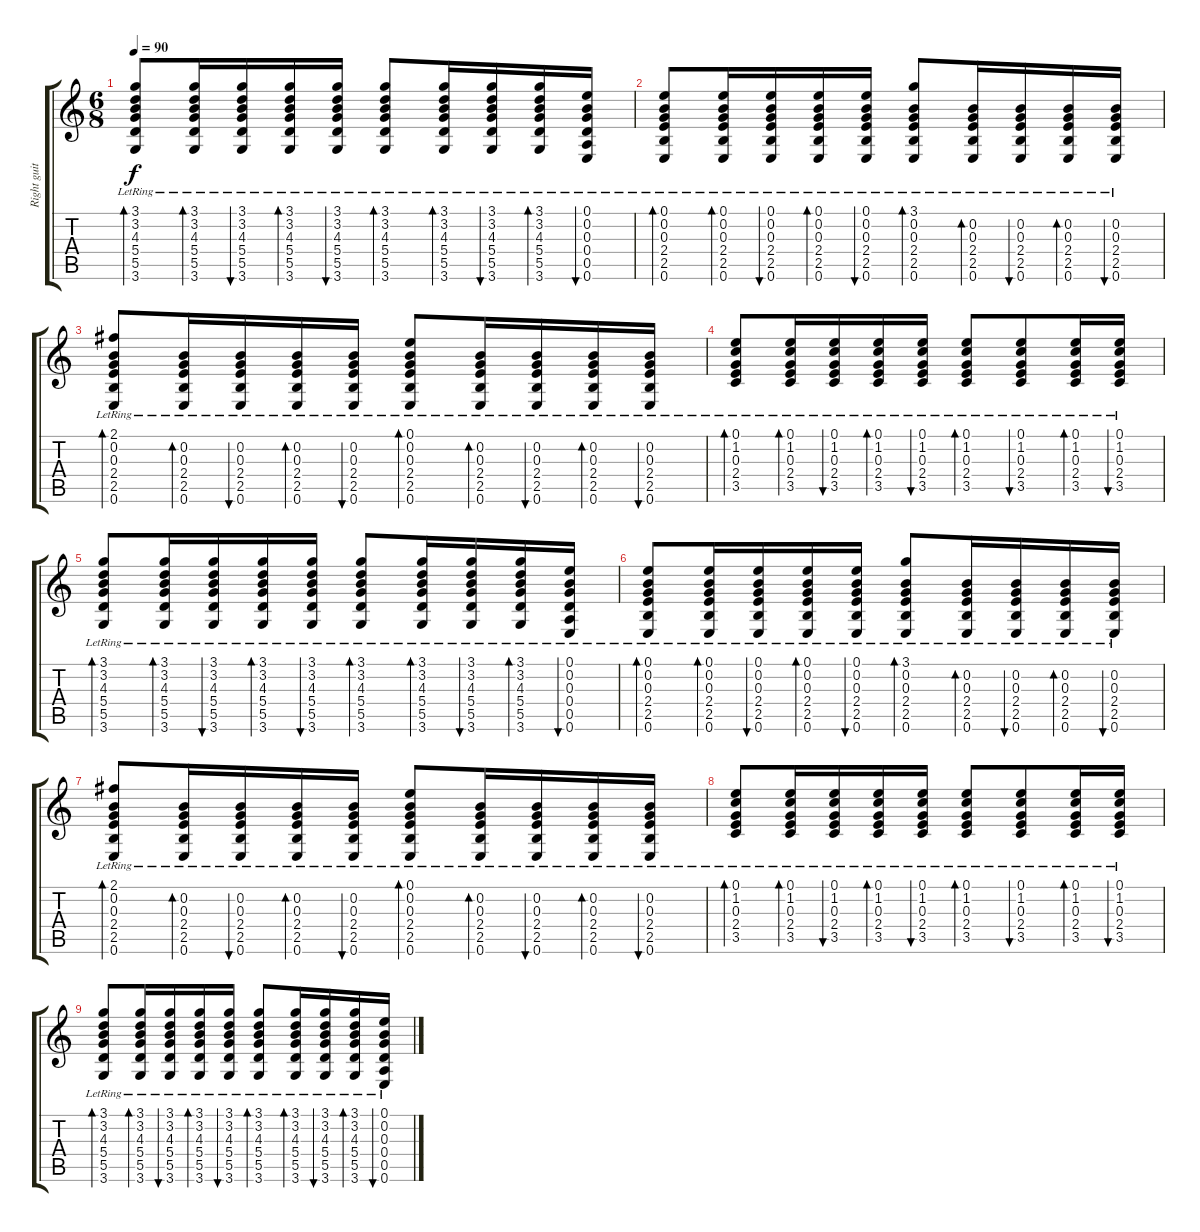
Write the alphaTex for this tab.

\track ("Right guitar" "Right guit") {instrument acousticguitarsteel}
\staff {score tabs}
\tuning (E4 B3 G3 D3 A2 E2) {hide}
\ts (6 8)
\tempo 90
\clef g2
\ks c
(3.1 3.2{lr} 4.3{lr} 5.4{lr} 5.5{lr} 3.6).8{bd 60 dy f} (3.1 3.2{lr} 4.3{lr} 5.4{lr} 5.5{lr} 3.6).16{bd 60} (3.1 3.2{lr} 4.3{lr} 5.4{lr} 5.5{lr} 3.6).16{bu 60} (3.1 3.2{lr} 4.3{lr} 5.4{lr} 5.5{lr} 3.6).16{bd 60} (3.1 3.2{lr} 4.3{lr} 5.4{lr} 5.5{lr} 3.6).16{bu 60} (3.1 3.2{lr} 4.3{lr} 5.4{lr} 5.5{lr} 3.6).8{bd 60} (3.1 3.2{lr} 4.3{lr} 5.4{lr} 5.5{lr} 3.6).16{bd 60} (3.1 3.2{lr} 4.3{lr} 5.4{lr} 5.5{lr} 3.6).16{bu 60} (3.1 3.2{lr} 4.3{lr} 5.4{lr} 5.5{lr} 3.6).16{bd 60} (0.1 0.2{lr} 0.3{lr} 0.4{lr} 0.5{lr} 0.6).16{bu 60} |
(0.1{lr} 0.2{lr} 0.3{lr} 2.4{lr} 2.5{lr} 0.6{lr}).8{bd 60} (0.1{lr} 0.2{lr} 0.3{lr} 2.4{lr} 2.5{lr} 0.6{lr}).16{bd 30} (0.1{lr} 0.2{lr} 0.3{lr} 2.4{lr} 2.5{lr} 0.6{lr}).16{bu 30} (0.1{lr} 0.2{lr} 0.3{lr} 2.4{lr} 2.5{lr} 0.6{lr}).16{bd 30} (0.1{lr} 0.2{lr} 0.3{lr} 2.4{lr} 2.5{lr} 0.6{lr}).16{bu 30} (3.1{lr} 0.2{lr} 0.3{lr} 2.4{lr} 2.5{lr} 0.6{lr}).8{bd 60} (0.2{lr} 0.3{lr} 2.4{lr} 2.5{lr} 0.6{lr}).16{bd 30} (0.2{lr} 0.3{lr} 2.4{lr} 2.5{lr} 0.6{lr}).16{bu 30} (0.2{lr} 0.3{lr} 2.4{lr} 2.5{lr} 0.6{lr}).16{bd 30} (0.2{lr} 0.3{lr} 2.4{lr} 2.5{lr} 0.6{lr}).16{bu 30} |
(2.1{lr} 0.2{lr} 0.3{lr} 2.4{lr} 2.5{lr} 0.6{lr}).8{bd 60} (0.2{lr} 0.3{lr} 2.4{lr} 2.5{lr} 0.6{lr}).16{bd 30} (0.2{lr} 0.3{lr} 2.4{lr} 2.5{lr} 0.6{lr}).16{bu 30} (0.2{lr} 0.3{lr} 2.4{lr} 2.5{lr} 0.6{lr}).16{bd 30} (0.2{lr} 0.3{lr} 2.4{lr} 2.5{lr} 0.6{lr}).16{bu 30} (0.1{lr} 0.2{lr} 0.3{lr} 2.4{lr} 2.5{lr} 0.6{lr}).8{bd 60} (0.2{lr} 0.3{lr} 2.4{lr} 2.5{lr} 0.6{lr}).16{bd 30} (0.2{lr} 0.3{lr} 2.4{lr} 2.5{lr} 0.6{lr}).16{bu 30} (0.2{lr} 0.3{lr} 2.4{lr} 2.5{lr} 0.6{lr}).16{bd 30} (0.2{lr} 0.3{lr} 2.4{lr} 2.5{lr} 0.6{lr}).16{bu 30} |
(0.1{lr} 1.2{lr} 0.3{lr} 2.4{lr} 3.5{lr}).8{bd 60} (0.1{lr} 1.2{lr} 0.3{lr} 2.4{lr} 3.5{lr}).16{bd 60} (0.1{lr} 1.2{lr} 0.3{lr} 2.4{lr} 3.5{lr}).16{bu 60} (0.1{lr} 1.2{lr} 0.3{lr} 2.4{lr} 3.5{lr}).16{bd 60} (0.1{lr} 1.2{lr} 0.3{lr} 2.4{lr} 3.5{lr}).16{bu 60} (0.1{lr} 1.2{lr} 0.3{lr} 2.4{lr} 3.5{lr}).8{bd 60} (0.1{lr} 1.2{lr} 0.3{lr} 2.4{lr} 3.5{lr}).8{bu 60} (0.1{lr} 1.2{lr} 0.3{lr} 2.4{lr} 3.5{lr}).16{bd 60} (0.1{lr} 1.2{lr} 0.3{lr} 2.4{lr} 3.5{lr}).16{bu 60} |
(3.1 3.2{lr} 4.3{lr} 5.4{lr} 5.5{lr} 3.6).8{bd 60} (3.1 3.2{lr} 4.3{lr} 5.4{lr} 5.5{lr} 3.6).16{bd 60} (3.1 3.2{lr} 4.3{lr} 5.4{lr} 5.5{lr} 3.6).16{bu 60} (3.1 3.2{lr} 4.3{lr} 5.4{lr} 5.5{lr} 3.6).16{bd 60} (3.1 3.2{lr} 4.3{lr} 5.4{lr} 5.5{lr} 3.6).16{bu 60} (3.1 3.2{lr} 4.3{lr} 5.4{lr} 5.5{lr} 3.6).8{bd 60} (3.1 3.2{lr} 4.3{lr} 5.4{lr} 5.5{lr} 3.6).16{bd 60} (3.1 3.2{lr} 4.3{lr} 5.4{lr} 5.5{lr} 3.6).16{bu 60} (3.1 3.2{lr} 4.3{lr} 5.4{lr} 5.5{lr} 3.6).16{bd 60} (0.1 0.2{lr} 0.3{lr} 0.4{lr} 0.5{lr} 0.6).16{bu 60} |
(0.1{lr} 0.2{lr} 0.3{lr} 2.4{lr} 2.5{lr} 0.6{lr}).8{bd 60} (0.1{lr} 0.2{lr} 0.3{lr} 2.4{lr} 2.5{lr} 0.6{lr}).16{bd 30} (0.1{lr} 0.2{lr} 0.3{lr} 2.4{lr} 2.5{lr} 0.6{lr}).16{bu 30} (0.1{lr} 0.2{lr} 0.3{lr} 2.4{lr} 2.5{lr} 0.6{lr}).16{bd 30} (0.1{lr} 0.2{lr} 0.3{lr} 2.4{lr} 2.5{lr} 0.6{lr}).16{bu 30} (3.1{lr} 0.2{lr} 0.3{lr} 2.4{lr} 2.5{lr} 0.6{lr}).8{bd 60} (0.2{lr} 0.3{lr} 2.4{lr} 2.5{lr} 0.6{lr}).16{bd 30} (0.2{lr} 0.3{lr} 2.4{lr} 2.5{lr} 0.6{lr}).16{bu 30} (0.2{lr} 0.3{lr} 2.4{lr} 2.5{lr} 0.6{lr}).16{bd 30} (0.2{lr} 0.3{lr} 2.4{lr} 2.5{lr} 0.6{lr}).16{bu 30} |
(2.1{lr} 0.2{lr} 0.3{lr} 2.4{lr} 2.5{lr} 0.6{lr}).8{bd 60} (0.2{lr} 0.3{lr} 2.4{lr} 2.5{lr} 0.6{lr}).16{bd 30} (0.2{lr} 0.3{lr} 2.4{lr} 2.5{lr} 0.6{lr}).16{bu 30} (0.2{lr} 0.3{lr} 2.4{lr} 2.5{lr} 0.6{lr}).16{bd 30} (0.2{lr} 0.3{lr} 2.4{lr} 2.5{lr} 0.6{lr}).16{bu 30} (0.1{lr} 0.2{lr} 0.3{lr} 2.4{lr} 2.5{lr} 0.6{lr}).8{bd 60} (0.2{lr} 0.3{lr} 2.4{lr} 2.5{lr} 0.6{lr}).16{bd 30} (0.2{lr} 0.3{lr} 2.4{lr} 2.5{lr} 0.6{lr}).16{bu 30} (0.2{lr} 0.3{lr} 2.4{lr} 2.5{lr} 0.6{lr}).16{bd 30} (0.2{lr} 0.3{lr} 2.4{lr} 2.5{lr} 0.6{lr}).16{bu 30} |
(0.1{lr} 1.2{lr} 0.3{lr} 2.4{lr} 3.5{lr}).8{bd 60} (0.1{lr} 1.2{lr} 0.3{lr} 2.4{lr} 3.5{lr}).16{bd 60} (0.1{lr} 1.2{lr} 0.3{lr} 2.4{lr} 3.5{lr}).16{bu 60} (0.1{lr} 1.2{lr} 0.3{lr} 2.4{lr} 3.5{lr}).16{bd 60} (0.1{lr} 1.2{lr} 0.3{lr} 2.4{lr} 3.5{lr}).16{bu 60} (0.1{lr} 1.2{lr} 0.3{lr} 2.4{lr} 3.5{lr}).8{bd 60} (0.1{lr} 1.2{lr} 0.3{lr} 2.4{lr} 3.5{lr}).8{bu 60} (0.1{lr} 1.2{lr} 0.3{lr} 2.4{lr} 3.5{lr}).16{bd 60} (0.1{lr} 1.2{lr} 0.3{lr} 2.4{lr} 3.5{lr}).16{bu 60} |
(3.1 3.2{lr} 4.3{lr} 5.4{lr} 5.5{lr} 3.6).8{bd 60} (3.1 3.2{lr} 4.3{lr} 5.4{lr} 5.5{lr} 3.6).16{bd 60} (3.1 3.2{lr} 4.3{lr} 5.4{lr} 5.5{lr} 3.6).16{bu 60} (3.1 3.2{lr} 4.3{lr} 5.4{lr} 5.5{lr} 3.6).16{bd 60} (3.1 3.2{lr} 4.3{lr} 5.4{lr} 5.5{lr} 3.6).16{bu 60} (3.1 3.2{lr} 4.3{lr} 5.4{lr} 5.5{lr} 3.6).8{bd 60} (3.1 3.2{lr} 4.3{lr} 5.4{lr} 5.5{lr} 3.6).16{bd 60} (3.1 3.2{lr} 4.3{lr} 5.4{lr} 5.5{lr} 3.6).16{bu 60} (3.1 3.2{lr} 4.3{lr} 5.4{lr} 5.5{lr} 3.6).16{bd 60} (0.1 0.2{lr} 0.3{lr} 0.4{lr} 0.5{lr} 0.6).16{bu 60}
